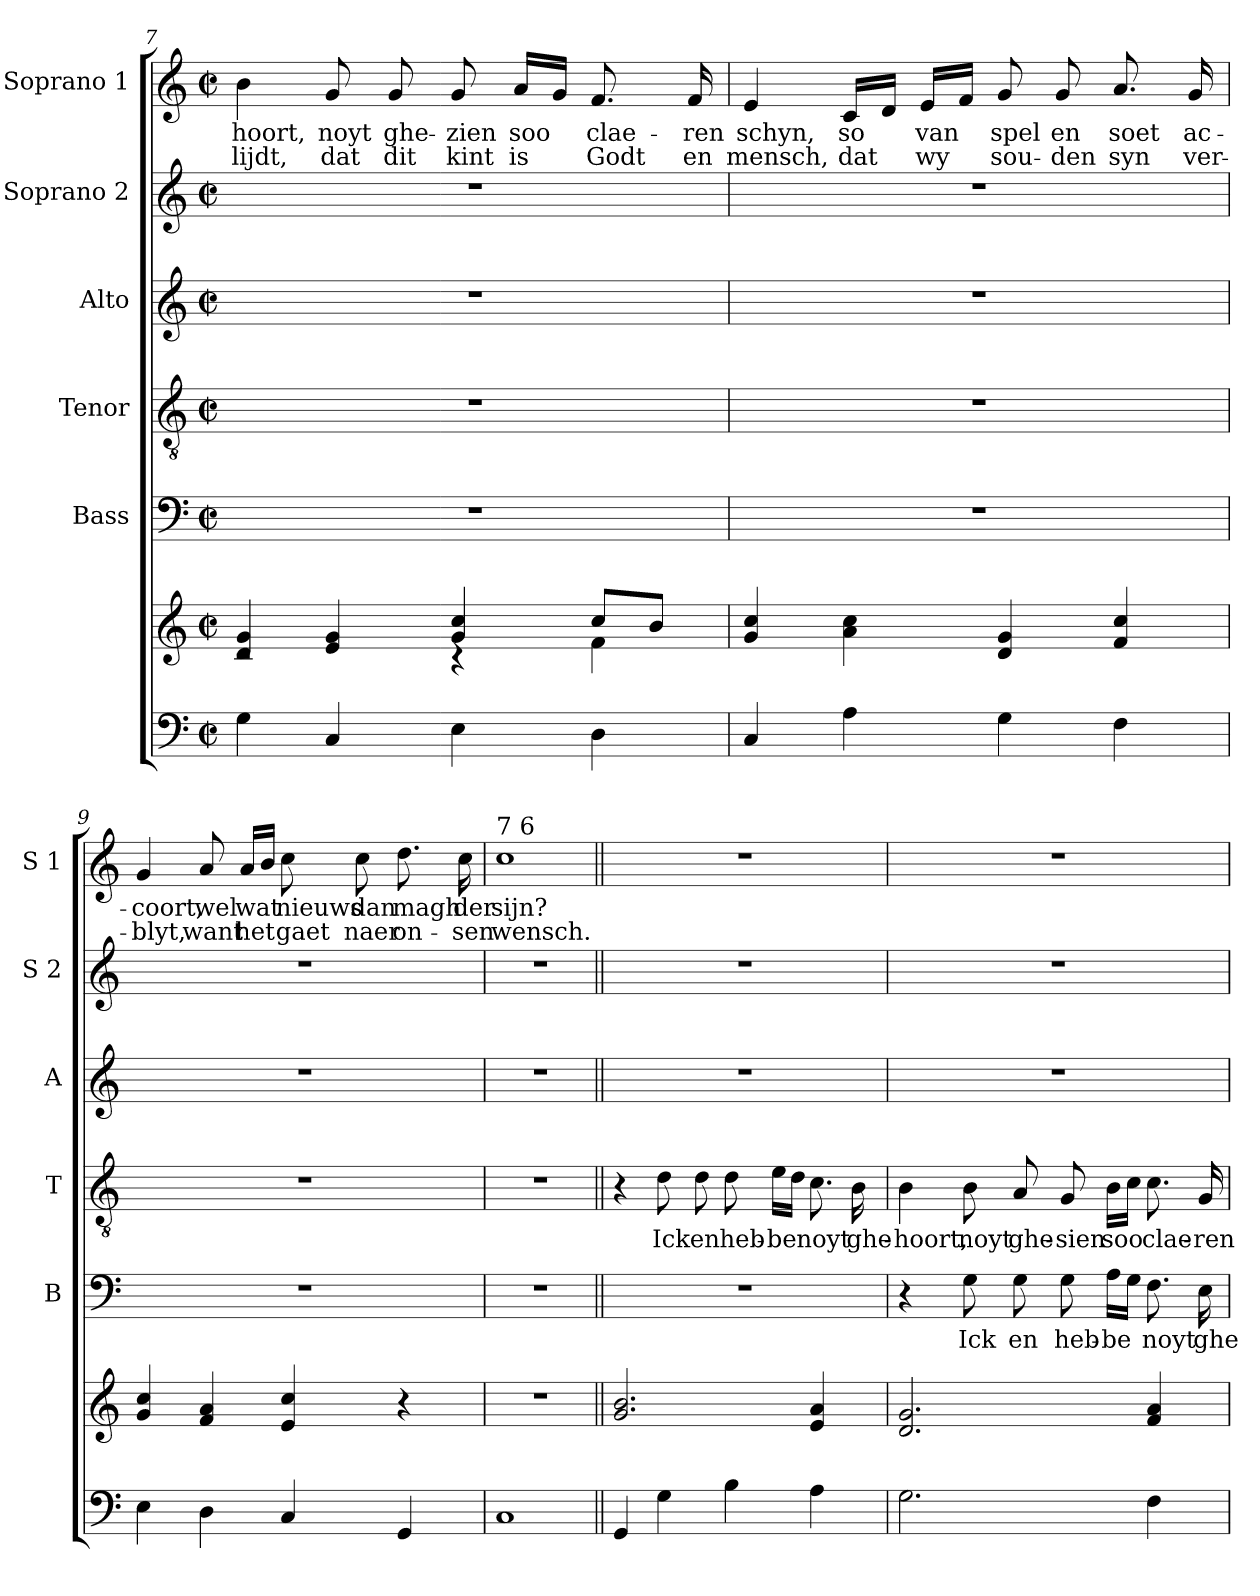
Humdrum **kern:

**kern	**kern	**kern	**text	**kern	**text	**kern	**kern	**kern	**text	**text
*part6	*part6	*part5	*part5	*part4	*part4	*part3	*part2	*part1	*part1	*part1
*staff7	*staff6	*staff5	*staff5	*staff4	*staff4	*staff3	*staff2	*staff1	*staff1	*staff1
*	*	*I"Bass	*	*I"Tenor	*	*I"Alto	*I"Soprano 2	*I"Soprano 1	*	*
*	*	*I'B	*	*I'T	*	*I'A	*I'S 2	*I'S 1	*	*
!!LO:LB:g=z
*clefF4	*clefG2	*clefF4	*	*clefGv2	*	*clefG2	*clefG2	*clefG2	*	*
*k[]	*k[]	*k[]	*	*k[]	*	*k[]	*k[]	*k[]	*	*
*C:	*C:	*C:	*	*C:	*	*C:	*C:	*C:	*	*
*M2/2	*M2/2	*M2/2	*	*M2/2	*	*M2/2	*M2/2	*M2/2	*	*
*met(c|)	*met(c|)	*met(c|)	*	*met(c|)	*	*met(c|)	*met(c|)	*met(c|)	*	*
=7	=7	=7	=7	=7	=7	=7	=7	=7	=7	=7
*	*^	*	*	*	*	*	*	*	*	*
4G\	4d/ 4g/	2rc	1r	.	1r	.	1r	1r	4b\	-hoort,	-lijdt,
4C/	4e/ 4g/	.	.	.	.	.	.	.	8g/	noyt	dat
.	.	.	.	.	.	.	.	.	8g/	ghe-	dit
4E\	4g/ 4cc/	4rc	.	.	.	.	.	.	8g/	-zien	kint
.	.	.	.	.	.	.	.	.	16a/LL	soo	is
.	.	.	.	.	.	.	.	.	16g/JJ	.	.
4D\	8cc/L	4f\	.	.	.	.	.	.	8.f/	clae-	Godt
.	8b/J	.	.	.	.	.	.	.	.	.	.
.	.	.	.	.	.	.	.	.	16f/	-ren	en
*	*v	*v	*	*	*	*	*	*	*	*	*
=8	=8	=8	=8	=8	=8	=8	=8	=8	=8	=8
4C/	4g/ 4cc/	1r	.	1r	.	1r	1r	4e/	schyn,	mensch,
4A\	4a\ 4cc\	.	.	.	.	.	.	16c/LL	so	dat
.	.	.	.	.	.	.	.	16d/JJ	.	.
.	.	.	.	.	.	.	.	16e/LL	van	wy
.	.	.	.	.	.	.	.	16f/JJ	.	.
4G\	4d/ 4g/	.	.	.	.	.	.	8g/	spel	sou-
.	.	.	.	.	.	.	.	8g/	en	-den
4F\	4f/ 4cc/	.	.	.	.	.	.	8.a/	soet	syn
.	.	.	.	.	.	.	.	16g/	ac-	ver-
=9	=9	=9	=9	=9	=9	=9	=9	=9	=9	=9
4E\	4g/ 4cc/	1r	.	1r	.	1r	1r	4g/	-coort,	-blyt,
4D\	4f/ 4a/	.	.	.	.	.	.	8a/	wel	want
.	.	.	.	.	.	.	.	16a/LL	wat	het
.	.	.	.	.	.	.	.	16b/JJ	.	.
4C/	4e/ 4cc/	.	.	.	.	.	.	8cc\	nieuws	gaet
.	.	.	.	.	.	.	.	8cc\	dan	naer
4GG/	4r	.	.	.	.	.	.	8.dd\	magh	on-
.	.	.	.	.	.	.	.	16cc\	der	-sen
=10	=10	=10	=10	=10	=10	=10	=10	=10	=10	=10
!	!	!	!	!	!	!	!	!LO:TX:a:t=7  6	!	!
1C	1r	1r	.	1r	.	1r	1r	1cc	sijn?	wensch.
!!LO:PB:g=z
=11||	=11||	=11||	=11||	=11||	=11||	=11||	=11||	=11||	=11||	=11||
4GG/	2.g/ 2.b/	1r	.	4r	.	1r	1r	1r	.	.
4G\	.	.	.	8d\	Ick	.	.	.	.	.
.	.	.	.	8d\	en	.	.	.	.	.
4B\	.	.	.	8d\	heb-	.	.	.	.	.
.	.	.	.	16e\LL	-be	.	.	.	.	.
.	.	.	.	16d\JJ	.	.	.	.	.	.
4A\	4e/ 4a/	.	.	8.c\	noyt	.	.	.	.	.
.	.	.	.	16B\	ghe-	.	.	.	.	.
=12	=12	=12	=12	=12	=12	=12	=12	=12	=12	=12
2.G\	2.d/ 2.g/	4r	.	4B\	-hoort,	1r	1r	1r	.	.
.	.	8G\	Ick	8B\	noyt	.	.	.	.	.
.	.	8G\	en	8A/	ghe-	.	.	.	.	.
.	.	8G\	heb-	8G/	-sien	.	.	.	.	.
.	.	16A\LL	-be	16B\LL	soo	.	.	.	.	.
.	.	16G\JJ	.	16c\JJ	.	.	.	.	.	.
4F\	4f/ 4a/	8.F\	noyt	8.c\	clae-	.	.	.	.	.
.	.	16E\	ghe-	16G/	-ren	.	.	.	.	.
=	=	=	=	=	=	=	=	=	=	=
*-	*-	*-	*-	*-	*-	*-	*-	*-	*-	*-
